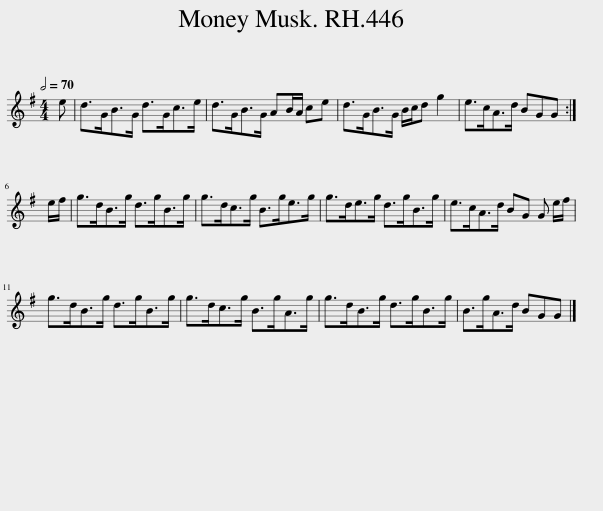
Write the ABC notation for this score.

X:1
L:1/8
Q:1/2=70
M:4/4
I:linebreak $
K:G
V:1 treble
V:1
 e | d>GB>G d>Gc>e | d>GB>G AB/A/ ce | d>GB>G B/c/d g2 | e>cA>d BGG :|$ %5
 e/f/ | g>dB>g d>gB>g | g>dc>g B>ge>g | g>de>g d>gB>g | e>cA>d BG G e/f/ |$ %10
 g>dB>g d>gB>g | g>dc>g B>gA>g | g>dB>g d>gB>g | B>gA>d BGG |] %14
